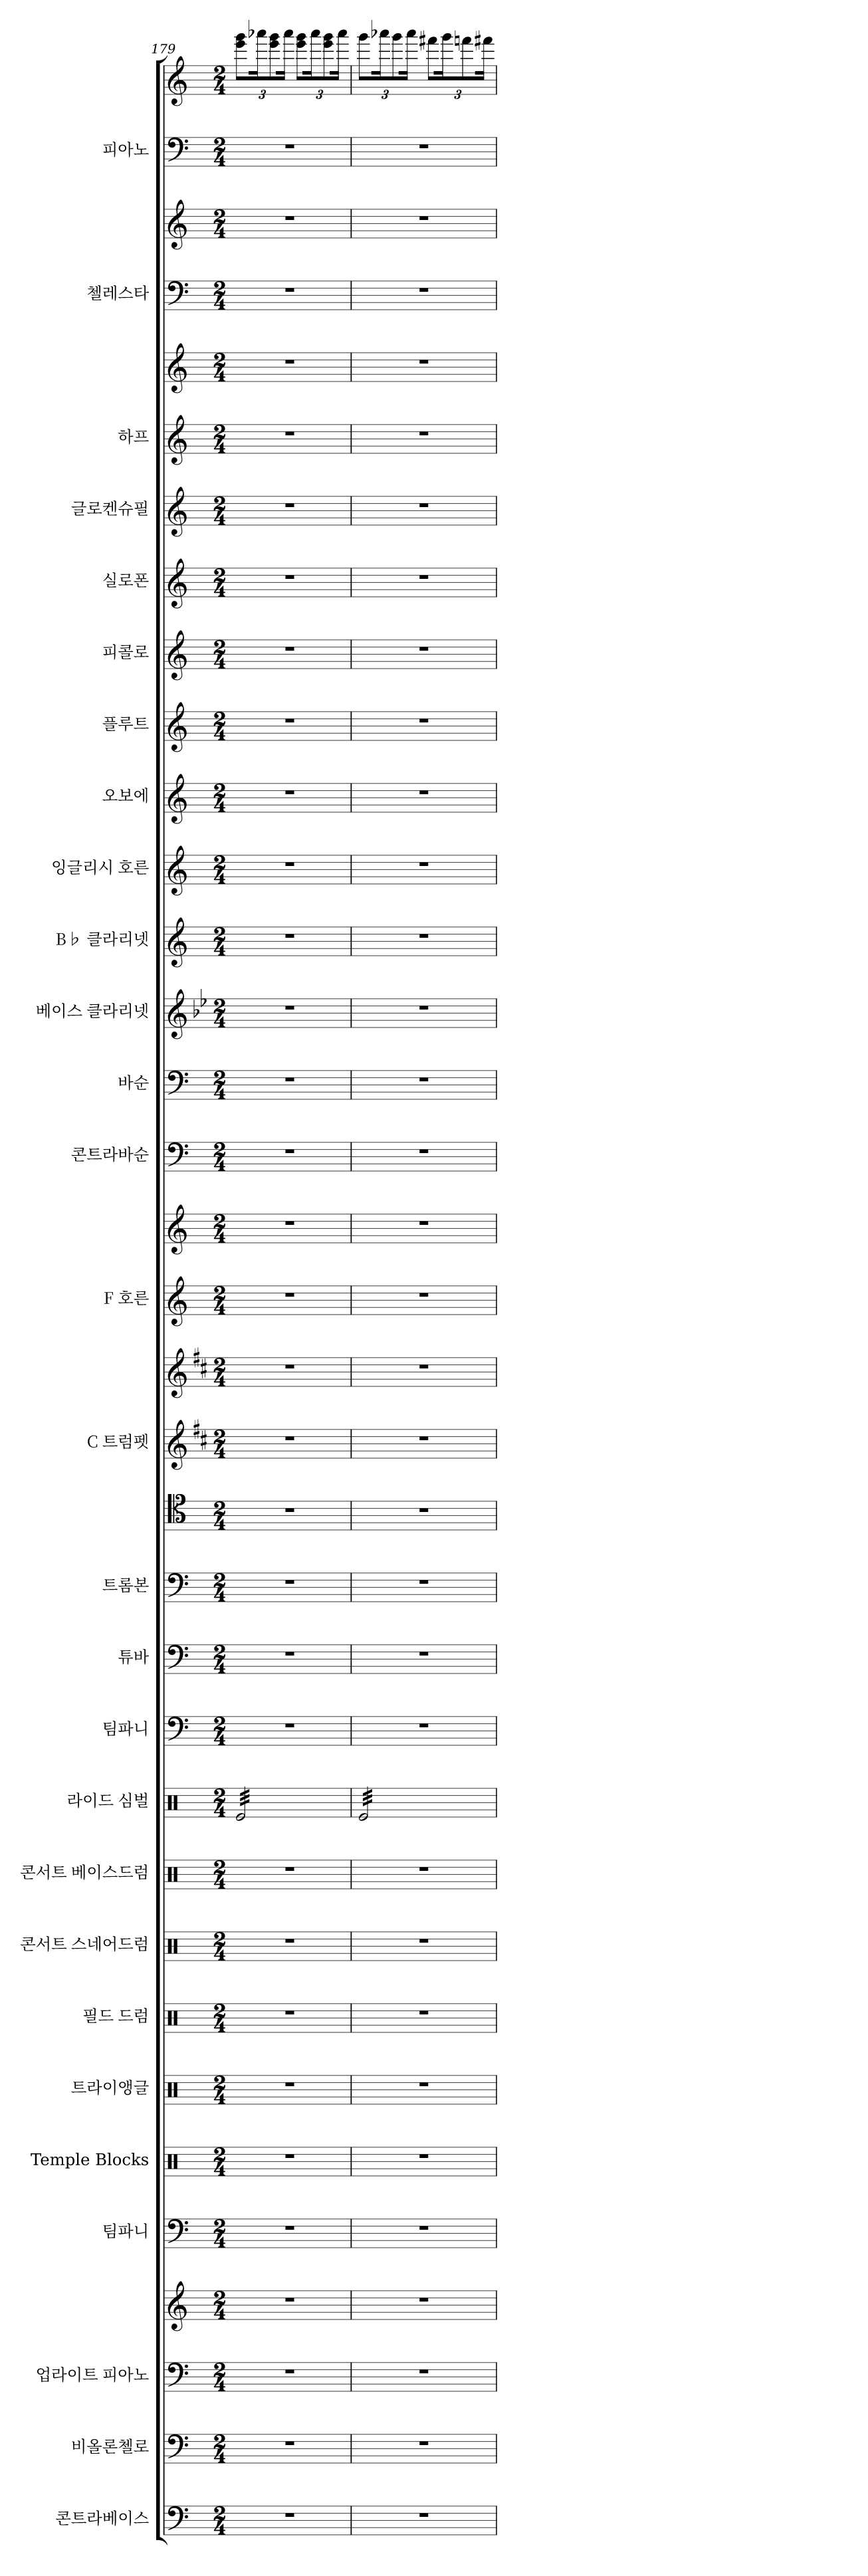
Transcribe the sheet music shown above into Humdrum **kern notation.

**kern	**kern	**kern	**kern	**kern	**kern	**kern	**kern	**kern	**kern	**kern	**kern	**kern	**kern	**kern	**kern	**kern	**kern	**kern	**kern	**kern	**kern	**kern	**kern	**kern	**kern	**kern	**kern	**kern	**kern	**kern	**kern	**kern	**kern	**kern
*part28	*part27	*part26	*part26	*part25	*part24	*part23	*part22	*part21	*part20	*part19	*part18	*part17	*part16	*part16	*part15	*part15	*part14	*part14	*part13	*part12	*part11	*part10	*part9	*part8	*part7	*part6	*part5	*part4	*part3	*part3	*part2	*part2	*part1	*part1
*staff35	*staff34	*staff33	*staff32	*staff31	*staff30	*staff29	*staff28	*staff27	*staff26	*staff25	*staff24	*staff23	*staff22	*staff21	*staff20	*staff19	*staff18	*staff17	*staff16	*staff15	*staff14	*staff13	*staff12	*staff11	*staff10	*staff9	*staff8	*staff7	*staff6	*staff5	*staff4	*staff3	*staff2	*staff1
*I"콘트라베이스	*I"비올론첼로	*I"업라이트 피아노	*	*I"팀파니	*I"Temple Blocks	*I"트라이앵글	*I"필드 드럼	*I"콘서트 스네어드럼	*I"콘서트 베이스드럼	*I"라이드 심벌	*I"팀파니	*I"튜바	*I"트롬본	*	*I"C 트럼펫	*	*I"F 호른	*	*I"콘트라바순	*I"바순	*I"베이스 클라리넷	*I"B♭ 클라리넷	*I"잉글리시 호른	*I"오보에	*I"플루트	*I"피콜로	*I"실로폰	*I"글로켄슈필	*I"하프	*	*I"첼레스타	*	*I"피아노	*
*	*	*	*	*	*I'Tmp. Bl.	*	*	*	*	*	*	*	*	*	*	*	*	*	*	*	*	*	*	*	*	*	*	*	*	*	*	*	*	*
*clefF4	*clefF4	*clefF4	*clefG2	*clefF4	*clefX	*clefX	*clefX	*clefX	*clefX	*clefX	*clefF4	*clefF4	*clefF4	*clefC4	*clefG2	*clefG2	*clefG2	*clefG2	*clefF4	*clefF4	*clefG2	*clefG2	*clefG2	*clefG2	*clefG2	*clefG2	*clefG2	*clefG2	*clefG2	*clefG2	*clefF4	*clefG2	*clefF4	*clefG2
*ITrd7c12	*	*	*	*	*	*	*	*	*	*	*	*	*	*	*ITrd1c2	*ITrd1c2	*ITrd4c7	*ITrd4c7	*ITrd7c12	*	*ITrd8c14	*ITrd1c2	*ITrd4c7	*	*	*ITrd-7c-12	*ITrd-7c-12	*ITrd-14c-24	*	*	*ITrd-7c-12	*ITrd-7c-12	*	*
*k[]	*k[]	*k[]	*k[]	*k[]	*k[]	*k[]	*k[]	*k[]	*k[]	*k[]	*k[]	*k[]	*k[]	*k[]	*k[]	*k[]	*k[b-]	*k[b-]	*k[]	*k[]	*k[b-e-]	*k[b-e-]	*k[b-]	*k[]	*k[]	*k[]	*k[]	*k[]	*k[]	*k[]	*k[]	*k[]	*k[]	*k[]
*M2/4	*M2/4	*M2/4	*M2/4	*M2/4	*M2/4	*M2/4	*M2/4	*M2/4	*M2/4	*M2/4	*M2/4	*M2/4	*M2/4	*M2/4	*M2/4	*M2/4	*M2/4	*M2/4	*M2/4	*M2/4	*M2/4	*M2/4	*M2/4	*M2/4	*M2/4	*M2/4	*M2/4	*M2/4	*M2/4	*M2/4	*M2/4	*M2/4	*M2/4	*M2/4
*	*	*	*	*	*	*	*	*	*	*	*	*	*	*	*	*	*	*	*	*	*	*	*	*	*	*	*	*	*	*	*	*	*	*Xbrackettup
=179	=179	=179	=179	=179	=179	=179	=179	=179	=179	=179	=179	=179	=179	=179	=179	=179	=179	=179	=179	=179	=179	=179	=179	=179	=179	=179	=179	=179	=179	=179	=179	=179	=179	=179
*	*	*	*	*	*	*	*	*	*	*tremolo	*	*	*	*	*	*	*	*	*	*	*	*	*	*	*	*	*	*	*	*	*	*	*	*
2r	2r	2r	2r	2r	2r	2r	2r	2r	2r	32Re/LLL	2r	2r	2r	2r	2r	2r	2r	2r	2r	2r	2r	2r	2r	2r	2r	2r	2r	2r	2r	2r	2r	2r	2r	12eee\ 12ggg\L
.	.	.	.	.	.	.	.	.	.	32Re/	.	.	.	.	.	.	.	.	.	.	.	.	.	.	.	.	.	.	.	.	.	.	.	.
.	.	.	.	.	.	.	.	.	.	32Re/	.	.	.	.	.	.	.	.	.	.	.	.	.	.	.	.	.	.	.	.	.	.	.	.
.	.	.	.	.	.	.	.	.	.	.	.	.	.	.	.	.	.	.	.	.	.	.	.	.	.	.	.	.	.	.	.	.	.	24aaa-X\K
.	.	.	.	.	.	.	.	.	.	32Re/	.	.	.	.	.	.	.	.	.	.	.	.	.	.	.	.	.	.	.	.	.	.	.	.
.	.	.	.	.	.	.	.	.	.	32Re/	.	.	.	.	.	.	.	.	.	.	.	.	.	.	.	.	.	.	.	.	.	.	.	12eee\ 12ggg\
.	.	.	.	.	.	.	.	.	.	32Re/	.	.	.	.	.	.	.	.	.	.	.	.	.	.	.	.	.	.	.	.	.	.	.	.
.	.	.	.	.	.	.	.	.	.	32Re/	.	.	.	.	.	.	.	.	.	.	.	.	.	.	.	.	.	.	.	.	.	.	.	.
.	.	.	.	.	.	.	.	.	.	.	.	.	.	.	.	.	.	.	.	.	.	.	.	.	.	.	.	.	.	.	.	.	.	24aaa-\Jk
.	.	.	.	.	.	.	.	.	.	32Re/	.	.	.	.	.	.	.	.	.	.	.	.	.	.	.	.	.	.	.	.	.	.	.	.
.	.	.	.	.	.	.	.	.	.	32Re/	.	.	.	.	.	.	.	.	.	.	.	.	.	.	.	.	.	.	.	.	.	.	.	12eee\ 12ggg\L
.	.	.	.	.	.	.	.	.	.	32Re/	.	.	.	.	.	.	.	.	.	.	.	.	.	.	.	.	.	.	.	.	.	.	.	.
.	.	.	.	.	.	.	.	.	.	32Re/	.	.	.	.	.	.	.	.	.	.	.	.	.	.	.	.	.	.	.	.	.	.	.	.
.	.	.	.	.	.	.	.	.	.	.	.	.	.	.	.	.	.	.	.	.	.	.	.	.	.	.	.	.	.	.	.	.	.	24aaa-\K
.	.	.	.	.	.	.	.	.	.	32Re/	.	.	.	.	.	.	.	.	.	.	.	.	.	.	.	.	.	.	.	.	.	.	.	.
.	.	.	.	.	.	.	.	.	.	32Re/	.	.	.	.	.	.	.	.	.	.	.	.	.	.	.	.	.	.	.	.	.	.	.	12eee\ 12ggg\
.	.	.	.	.	.	.	.	.	.	32Re/	.	.	.	.	.	.	.	.	.	.	.	.	.	.	.	.	.	.	.	.	.	.	.	.
.	.	.	.	.	.	.	.	.	.	32Re/	.	.	.	.	.	.	.	.	.	.	.	.	.	.	.	.	.	.	.	.	.	.	.	.
.	.	.	.	.	.	.	.	.	.	.	.	.	.	.	.	.	.	.	.	.	.	.	.	.	.	.	.	.	.	.	.	.	.	24aaa-\Jk
.	.	.	.	.	.	.	.	.	.	32Re/JJJ	.	.	.	.	.	.	.	.	.	.	.	.	.	.	.	.	.	.	.	.	.	.	.	.
!!LO:LB:g=z
=180	=180	=180	=180	=180	=180	=180	=180	=180	=180	=180	=180	=180	=180	=180	=180	=180	=180	=180	=180	=180	=180	=180	=180	=180	=180	=180	=180	=180	=180	=180	=180	=180	=180	=180
2r	2r	2r	2r	2r	2r	2r	2r	2r	2r	32Re/LLL	2r	2r	2r	2r	2r	2r	2r	2r	2r	2r	2r	2r	2r	2r	2r	2r	2r	2r	2r	2r	2r	2r	2r	12ggg\L
.	.	.	.	.	.	.	.	.	.	32Re/	.	.	.	.	.	.	.	.	.	.	.	.	.	.	.	.	.	.	.	.	.	.	.	.
.	.	.	.	.	.	.	.	.	.	32Re/	.	.	.	.	.	.	.	.	.	.	.	.	.	.	.	.	.	.	.	.	.	.	.	.
.	.	.	.	.	.	.	.	.	.	.	.	.	.	.	.	.	.	.	.	.	.	.	.	.	.	.	.	.	.	.	.	.	.	24aaa-X\K
.	.	.	.	.	.	.	.	.	.	32Re/	.	.	.	.	.	.	.	.	.	.	.	.	.	.	.	.	.	.	.	.	.	.	.	.
.	.	.	.	.	.	.	.	.	.	32Re/	.	.	.	.	.	.	.	.	.	.	.	.	.	.	.	.	.	.	.	.	.	.	.	12ggg\
.	.	.	.	.	.	.	.	.	.	32Re/	.	.	.	.	.	.	.	.	.	.	.	.	.	.	.	.	.	.	.	.	.	.	.	.
.	.	.	.	.	.	.	.	.	.	32Re/	.	.	.	.	.	.	.	.	.	.	.	.	.	.	.	.	.	.	.	.	.	.	.	.
.	.	.	.	.	.	.	.	.	.	.	.	.	.	.	.	.	.	.	.	.	.	.	.	.	.	.	.	.	.	.	.	.	.	24aaa-\Jk
.	.	.	.	.	.	.	.	.	.	32Re/	.	.	.	.	.	.	.	.	.	.	.	.	.	.	.	.	.	.	.	.	.	.	.	.
.	.	.	.	.	.	.	.	.	.	32Re/	.	.	.	.	.	.	.	.	.	.	.	.	.	.	.	.	.	.	.	.	.	.	.	12fff#X\L
.	.	.	.	.	.	.	.	.	.	32Re/	.	.	.	.	.	.	.	.	.	.	.	.	.	.	.	.	.	.	.	.	.	.	.	.
.	.	.	.	.	.	.	.	.	.	32Re/	.	.	.	.	.	.	.	.	.	.	.	.	.	.	.	.	.	.	.	.	.	.	.	.
.	.	.	.	.	.	.	.	.	.	.	.	.	.	.	.	.	.	.	.	.	.	.	.	.	.	.	.	.	.	.	.	.	.	24ggg\K
.	.	.	.	.	.	.	.	.	.	32Re/	.	.	.	.	.	.	.	.	.	.	.	.	.	.	.	.	.	.	.	.	.	.	.	.
.	.	.	.	.	.	.	.	.	.	32Re/	.	.	.	.	.	.	.	.	.	.	.	.	.	.	.	.	.	.	.	.	.	.	.	12fffn\
.	.	.	.	.	.	.	.	.	.	32Re/	.	.	.	.	.	.	.	.	.	.	.	.	.	.	.	.	.	.	.	.	.	.	.	.
.	.	.	.	.	.	.	.	.	.	32Re/	.	.	.	.	.	.	.	.	.	.	.	.	.	.	.	.	.	.	.	.	.	.	.	.
.	.	.	.	.	.	.	.	.	.	.	.	.	.	.	.	.	.	.	.	.	.	.	.	.	.	.	.	.	.	.	.	.	.	24fff#X\Jk
.	.	.	.	.	.	.	.	.	.	32Re/JJJ	.	.	.	.	.	.	.	.	.	.	.	.	.	.	.	.	.	.	.	.	.	.	.	.
*	*	*	*	*	*	*	*	*	*	*Xtremolo	*	*	*	*	*	*	*	*	*	*	*	*	*	*	*	*	*	*	*	*	*	*	*	*
=	=	=	=	=	=	=	=	=	=	=	=	=	=	=	=	=	=	=	=	=	=	=	=	=	=	=	=	=	=	=	=	=	=	=
*-	*-	*-	*-	*-	*-	*-	*-	*-	*-	*-	*-	*-	*-	*-	*-	*-	*-	*-	*-	*-	*-	*-	*-	*-	*-	*-	*-	*-	*-	*-	*-	*-	*-	*-
